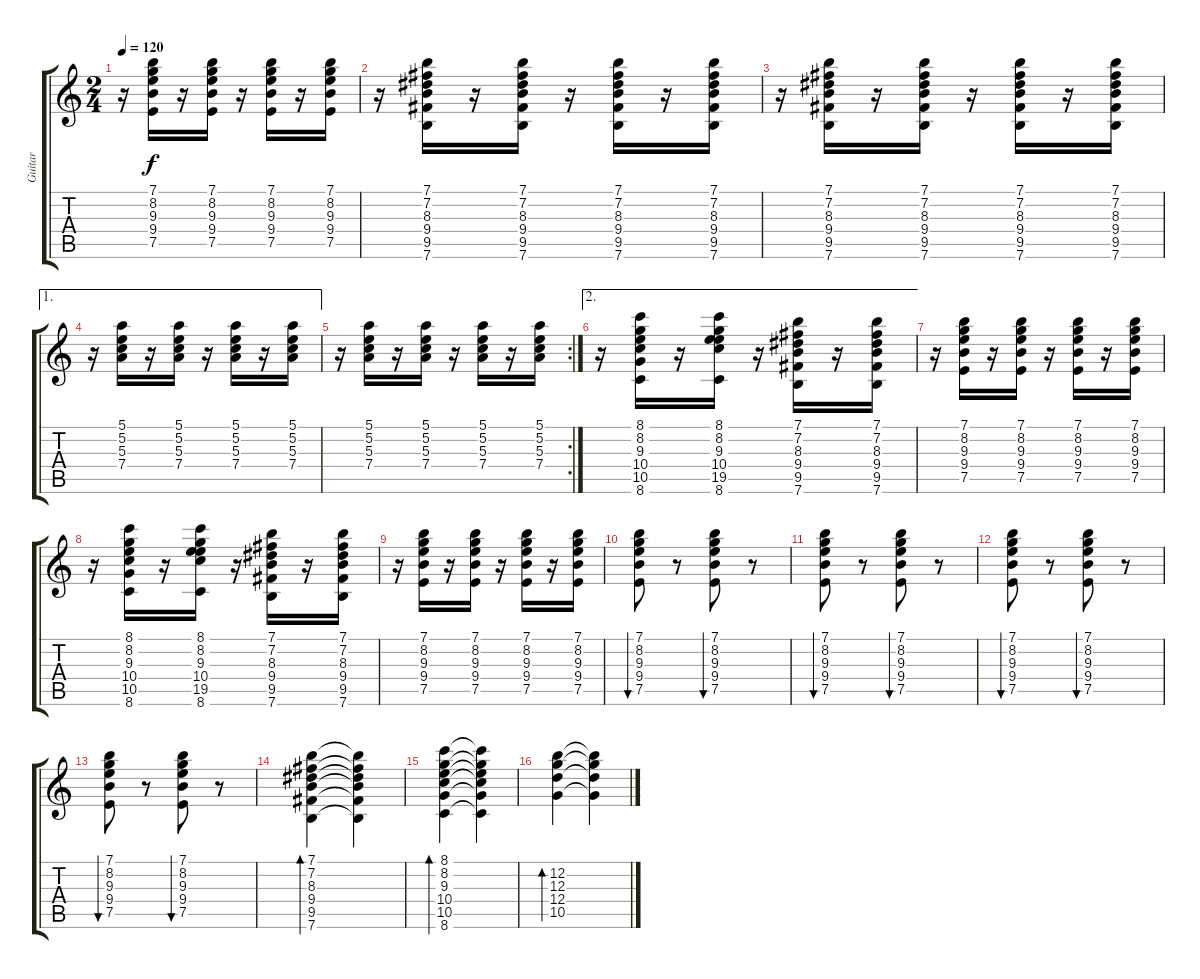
\track ("Guitar" "Guitar") {instrument acousticguitarnylon}
\staff {score tabs}
\tuning (E4 B3 G3 D3 A2 E2) {hide}
\ts (2 4)
\tempo 120
\clef g2
\ks c
r.16{dy f} (7.1 8.2 9.3 9.4 7.5).16 r.16 (7.1 8.2 9.3 9.4 7.5).16 r.16 (7.1 8.2 9.3 9.4 7.5).16 r.16 (7.1 8.2 9.3 9.4 7.5).16 |
r.16 (7.1 7.2 8.3 9.4 9.5 7.6).16 r.16 (7.1 7.2 8.3 9.4 9.5 7.6).16 r.16 (7.1 7.2 8.3 9.4 9.5 7.6).16 r.16 (7.1 7.2 8.3 9.4 9.5 7.6).16 |
r.16 (7.1 7.2 8.3 9.4 9.5 7.6).16 r.16 (7.1 7.2 8.3 9.4 9.5 7.6).16 r.16 (7.1 7.2 8.3 9.4 9.5 7.6).16 r.16 (7.1 7.2 8.3 9.4 9.5 7.6).16 |
\ae 1
r.16 (5.1 5.2 5.3 7.4).16 r.16 (5.1 5.2 5.3 7.4).16 r.16 (5.1 5.2 5.3 7.4).16 r.16 (5.1 5.2 5.3 7.4).16 |
\rc 2
r.16 (5.1 5.2 5.3 7.4).16 r.16 (5.1 5.2 5.3 7.4).16 r.16 (5.1 5.2 5.3 7.4).16 r.16 (5.1 5.2 5.3 7.4).16 |
\ae 2
r.16 (8.1 8.2 9.3 10.4 10.5 8.6).16 r.16 (8.1 8.2 9.3 10.4 19.5 8.6).16 r.16 (7.1 7.2 8.3 9.4 9.5 7.6).16 r.16 (7.1 7.2 8.3 9.4 9.5 7.6).16 |
r.16 (7.1 8.2 9.3 9.4 7.5).16 r.16 (7.1 8.2 9.3 9.4 7.5).16 r.16 (7.1 8.2 9.3 9.4 7.5).16 r.16 (7.1 8.2 9.3 9.4 7.5).16 |
r.16 (8.1 8.2 9.3 10.4 10.5 8.6).16 r.16 (8.1 8.2 9.3 10.4 19.5 8.6).16 r.16 (7.1 7.2 8.3 9.4 9.5 7.6).16 r.16 (7.1 7.2 8.3 9.4 9.5 7.6).16 |
r.16 (7.1 8.2 9.3 9.4 7.5).16 r.16 (7.1 8.2 9.3 9.4 7.5).16 r.16 (7.1 8.2 9.3 9.4 7.5).16 r.16 (7.1 8.2 9.3 9.4 7.5).16 |
(7.1 8.2 9.3 9.4 7.5).8{bu 30} r.8 (7.1 8.2 9.3 9.4 7.5).8{bu 30} r.8 |
(7.1 8.2 9.3 9.4 7.5).8{bu 30} r.8 (7.1 8.2 9.3 9.4 7.5).8{bu 30} r.8 |
(7.1 8.2 9.3 9.4 7.5).8{bu 30} r.8 (7.1 8.2 9.3 9.4 7.5).8{bu 30} r.8 |
(7.1 8.2 9.3 9.4 7.5).8{bu 30} r.8 (7.1 8.2 9.3 9.4 7.5).8{bu 30} r.8 |
(7.1 7.2 8.3 9.4 9.5 7.6).4{bd 480} (7.1{t} 7.2{t} 8.3{t} 9.4{t} 9.5{t} 7.6{t}).4 |
(8.1 8.2 9.3 10.4 10.5 8.6).4{bd 480} (8.1{t} 8.2{t} 9.3{t} 10.4{t} 10.5{t} 8.6{t}).4 |
(12.2 12.3 12.4 10.5).4{bd 480} (12.2{t} 12.3{t} 12.4{t} 10.5{t}).4
